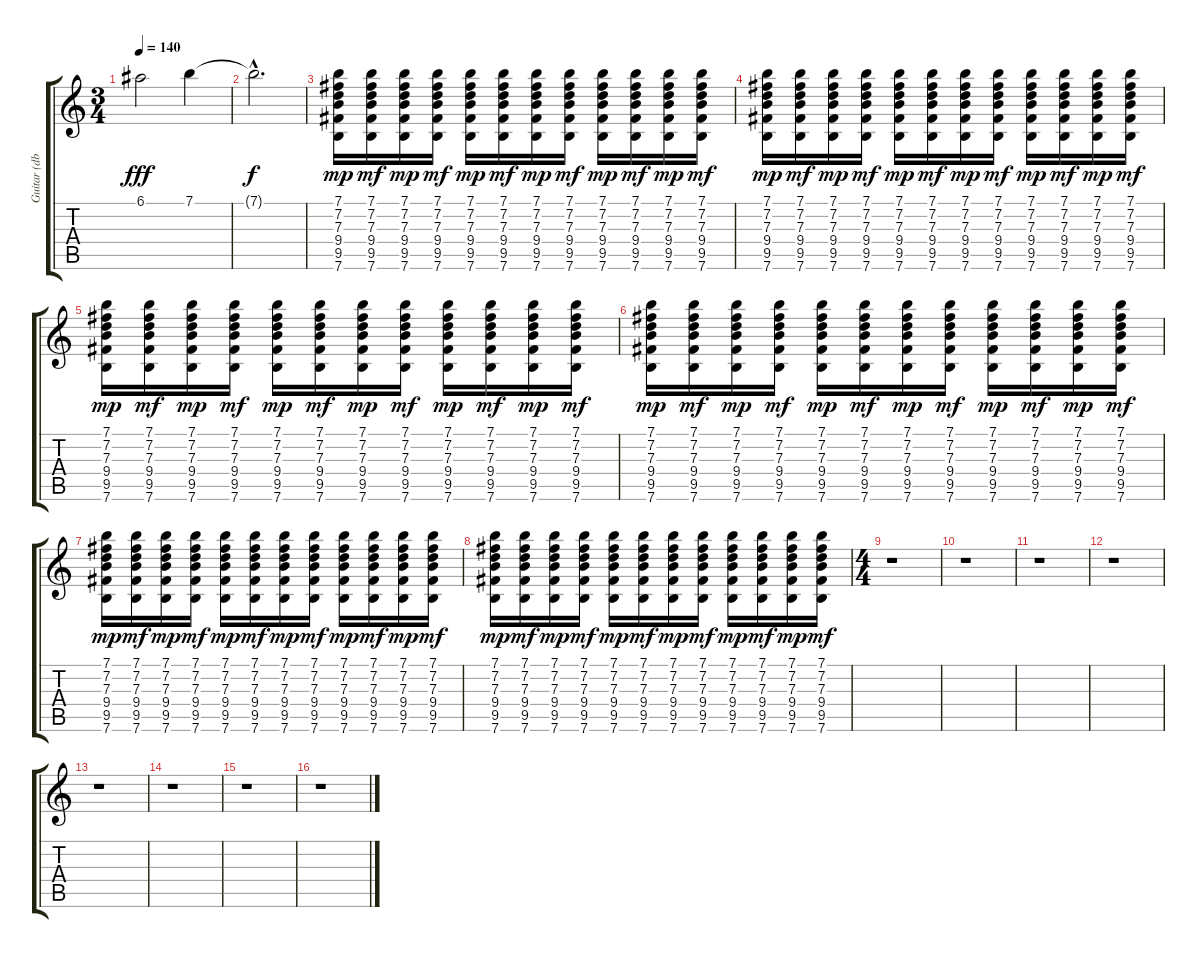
\track ("Guitar (dbl track)" "Guitar (db") {instrument distortionguitar}
\staff {score tabs}
\tuning (E4 B3 G3 D3 A2 E2) {hide}
\ts (3 4)
\tempo 140
\clef g2
\ks c
6.1.2{dy fff} 7.1.4 |
7.1{hac t}.2{d dy f} |
(7.1 7.2 7.3 9.4 9.5 7.6).16{dy mp} (7.1 7.2 7.3 9.4 9.5 7.6).16{dy mf} (7.1 7.2 7.3 9.4 9.5 7.6).16{dy mp} (7.1 7.2 7.3 9.4 9.5 7.6).16{dy mf} (7.1 7.2 7.3 9.4 9.5 7.6).16{dy mp} (7.1 7.2 7.3 9.4 9.5 7.6).16{dy mf} (7.1 7.2 7.3 9.4 9.5 7.6).16{dy mp} (7.1 7.2 7.3 9.4 9.5 7.6).16{dy mf} (7.1 7.2 7.3 9.4 9.5 7.6).16{dy mp} (7.1 7.2 7.3 9.4 9.5 7.6).16{dy mf} (7.1 7.2 7.3 9.4 9.5 7.6).16{dy mp} (7.1 7.2 7.3 9.4 9.5 7.6).16{dy mf} |
(7.1 7.2 7.3 9.4 9.5 7.6).16{dy mp} (7.1 7.2 7.3 9.4 9.5 7.6).16{dy mf} (7.1 7.2 7.3 9.4 9.5 7.6).16{dy mp} (7.1 7.2 7.3 9.4 9.5 7.6).16{dy mf} (7.1 7.2 7.3 9.4 9.5 7.6).16{dy mp} (7.1 7.2 7.3 9.4 9.5 7.6).16{dy mf} (7.1 7.2 7.3 9.4 9.5 7.6).16{dy mp} (7.1 7.2 7.3 9.4 9.5 7.6).16{dy mf} (7.1 7.2 7.3 9.4 9.5 7.6).16{dy mp} (7.1 7.2 7.3 9.4 9.5 7.6).16{dy mf} (7.1 7.2 7.3 9.4 9.5 7.6).16{dy mp} (7.1 7.2 7.3 9.4 9.5 7.6).16{dy mf} |
(7.1 7.2 7.3 9.4 9.5 7.6).16{dy mp} (7.1 7.2 7.3 9.4 9.5 7.6).16{dy mf} (7.1 7.2 7.3 9.4 9.5 7.6).16{dy mp} (7.1 7.2 7.3 9.4 9.5 7.6).16{dy mf} (7.1 7.2 7.3 9.4 9.5 7.6).16{dy mp} (7.1 7.2 7.3 9.4 9.5 7.6).16{dy mf} (7.1 7.2 7.3 9.4 9.5 7.6).16{dy mp} (7.1 7.2 7.3 9.4 9.5 7.6).16{dy mf} (7.1 7.2 7.3 9.4 9.5 7.6).16{dy mp} (7.1 7.2 7.3 9.4 9.5 7.6).16{dy mf} (7.1 7.2 7.3 9.4 9.5 7.6).16{dy mp} (7.1 7.2 7.3 9.4 9.5 7.6).16{dy mf} |
(7.1 7.2 7.3 9.4 9.5 7.6).16{dy mp} (7.1 7.2 7.3 9.4 9.5 7.6).16{dy mf} (7.1 7.2 7.3 9.4 9.5 7.6).16{dy mp} (7.1 7.2 7.3 9.4 9.5 7.6).16{dy mf} (7.1 7.2 7.3 9.4 9.5 7.6).16{dy mp} (7.1 7.2 7.3 9.4 9.5 7.6).16{dy mf} (7.1 7.2 7.3 9.4 9.5 7.6).16{dy mp} (7.1 7.2 7.3 9.4 9.5 7.6).16{dy mf} (7.1 7.2 7.3 9.4 9.5 7.6).16{dy mp} (7.1 7.2 7.3 9.4 9.5 7.6).16{dy mf} (7.1 7.2 7.3 9.4 9.5 7.6).16{dy mp} (7.1 7.2 7.3 9.4 9.5 7.6).16{dy mf} |
(7.1 7.2 7.3 9.4 9.5 7.6).16{dy mp} (7.1 7.2 7.3 9.4 9.5 7.6).16{dy mf} (7.1 7.2 7.3 9.4 9.5 7.6).16{dy mp} (7.1 7.2 7.3 9.4 9.5 7.6).16{dy mf} (7.1 7.2 7.3 9.4 9.5 7.6).16{dy mp} (7.1 7.2 7.3 9.4 9.5 7.6).16{dy mf} (7.1 7.2 7.3 9.4 9.5 7.6).16{dy mp} (7.1 7.2 7.3 9.4 9.5 7.6).16{dy mf} (7.1 7.2 7.3 9.4 9.5 7.6).16{dy mp} (7.1 7.2 7.3 9.4 9.5 7.6).16{dy mf} (7.1 7.2 7.3 9.4 9.5 7.6).16{dy mp} (7.1 7.2 7.3 9.4 9.5 7.6).16{dy mf} |
(7.1 7.2 7.3 9.4 9.5 7.6).16{dy mp} (7.1 7.2 7.3 9.4 9.5 7.6).16{dy mf} (7.1 7.2 7.3 9.4 9.5 7.6).16{dy mp} (7.1 7.2 7.3 9.4 9.5 7.6).16{dy mf} (7.1 7.2 7.3 9.4 9.5 7.6).16{dy mp} (7.1 7.2 7.3 9.4 9.5 7.6).16{dy mf} (7.1 7.2 7.3 9.4 9.5 7.6).16{dy mp} (7.1 7.2 7.3 9.4 9.5 7.6).16{dy mf} (7.1 7.2 7.3 9.4 9.5 7.6).16{dy mp} (7.1 7.2 7.3 9.4 9.5 7.6).16{dy mf} (7.1 7.2 7.3 9.4 9.5 7.6).16{dy mp} (7.1 7.2 7.3 9.4 9.5 7.6).16{dy mf} |
\ts (4 4)
r.1 |
r.1 |
r.1 |
r.1 |
r.1 |
r.1 |
r.1 |
r.1
